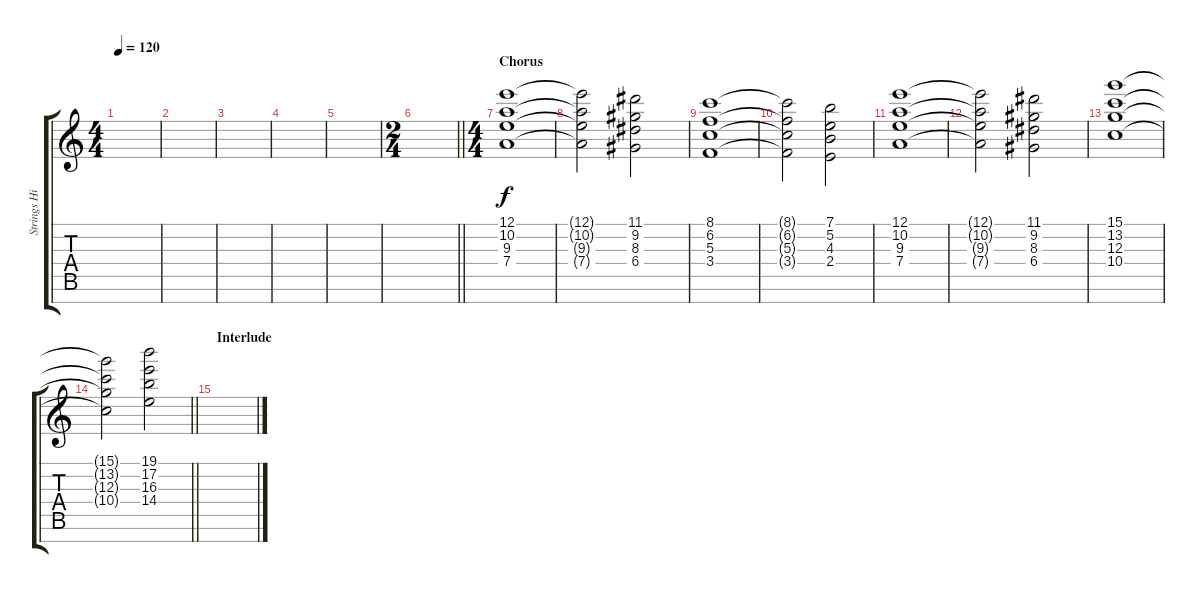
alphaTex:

\track ("Strings High" "Strings Hi") {instrument stringensemble1}
\staff {score tabs}
\tuning (E5 B4 G4 D4 A3 E3 A2) {hide}
\ts (4 4)
\tempo 120
\clef g2
\ks c
|
|
|
|
|
\ts (2 4)
\barLineRight lightlight
|
\ts (4 4)
\section ("" "Chorus")
(12.1 10.2 9.3 7.4).1 |
(12.1{t} 10.2{t} 9.3{t} 7.4{t}).2 (11.1 9.2 8.3 6.4).2 |
(8.1 6.2 5.3 3.4).1 |
(8.1{t} 6.2{t} 5.3{t} 3.4{t}).2 (7.1 5.2 4.3 2.4).2 |
(12.1 10.2 9.3 7.4).1 |
(12.1{t} 10.2{t} 9.3{t} 7.4{t}).2 (11.1 9.2 8.3 6.4).2 |
(15.1 13.2 12.3 10.4).1 |
\barLineRight lightlight
(15.1{t} 13.2{t} 12.3{t} 10.4{t}).2 (19.1 17.2 16.3 14.4).2 |
\section ("" "Interlude")
